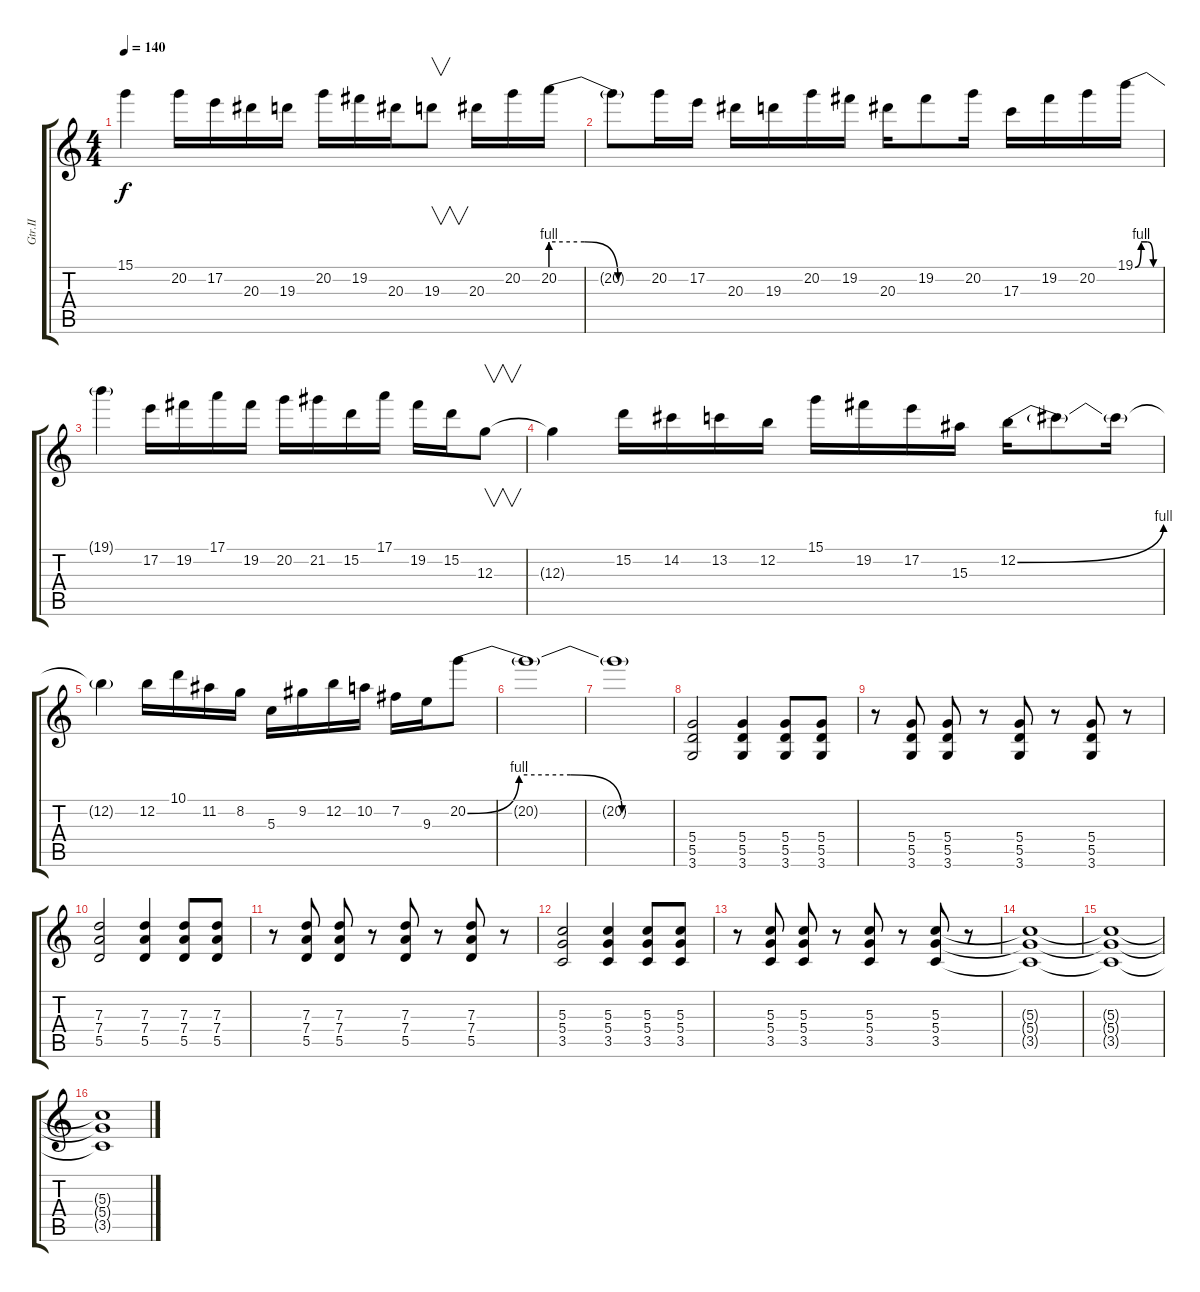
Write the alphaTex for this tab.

\track ("Gtr.II" "Gtr.II") {instrument distortionguitar}
\staff {score tabs}
\tuning (E4 B3 G3 D3 A2 E2) {hide}
\ts (4 4)
\tempo 140
\clef g2
\ks c
15.1{t}.4{dy f} 20.2.16 17.2.16 20.3.16 19.3.16 20.2.16 19.2.16 20.3.16 19.3.8{v} 20.3.16 20.2.16 20.2{be (custom 0 4 20 4 40 0 60 0)}.16 |
20.2{t}.8 20.2.16 17.2.16 20.3.16 19.3.16 20.2.16 19.2.16 20.3.16 19.2.8 20.2.16 17.3.16 19.2.16 20.2.16 19.1{be (custom 0 0 15 4 30 4 45 0 60 0)}.16 |
19.1{t}.4 17.2.16 19.2.16 17.1.16 19.2.16 20.2.16 21.2.16 15.2.16 17.1.16 19.2.16 15.2.16 12.3.8{v} |
12.3{t}.4 15.2.16 14.2.16 13.2.16 12.2.16 15.1.16 19.2.16 17.2.16 15.3.16 12.2{be (bend 0 0 60 4)}.16 12.2{t}.8 12.2{t}.16 |
12.2{t}.4 12.2.16 10.1.16 11.2.16 8.2.16 5.3.16 9.2.16 12.2.16 10.2.16 7.2.16 9.3.16 20.2{be (custom 0 0 15 4 30 4 45 0 60 0)}.8 |
20.2{t}.1 |
20.2{t}.1 |
(5.4 5.5 3.6).2{volume 12 instrument distortionguitar} (5.4 5.5 3.6).4 (5.4 5.5 3.6).8 (5.4 5.5 3.6).8 |
r.8 (5.4 5.5 3.6).8 (5.4 5.5 3.6).8 r.8 (5.4 5.5 3.6).8 r.8 (5.4 5.5 3.6).8 r.8 |
(7.3 7.4 5.5).2 (7.3 7.4 5.5).4 (7.3 7.4 5.5).8 (7.3 7.4 5.5).8 |
r.8 (7.3 7.4 5.5).8 (7.3 7.4 5.5).8 r.8 (7.3 7.4 5.5).8 r.8 (7.3 7.4 5.5).8 r.8 |
(5.3 5.4 3.5).2 (5.3 5.4 3.5).4 (5.3 5.4 3.5).8 (5.3 5.4 3.5).8 |
r.8 (5.3 5.4 3.5).8 (5.3 5.4 3.5).8 r.8 (5.3 5.4 3.5).8 r.8 (5.3 5.4 3.5).8 r.8 |
(5.3{t} 5.4{t} 3.5{t}).1 |
(5.3{t} 5.4{t} 3.5{t}).1 |
(5.3{t} 5.4{t} 3.5{t}).1
